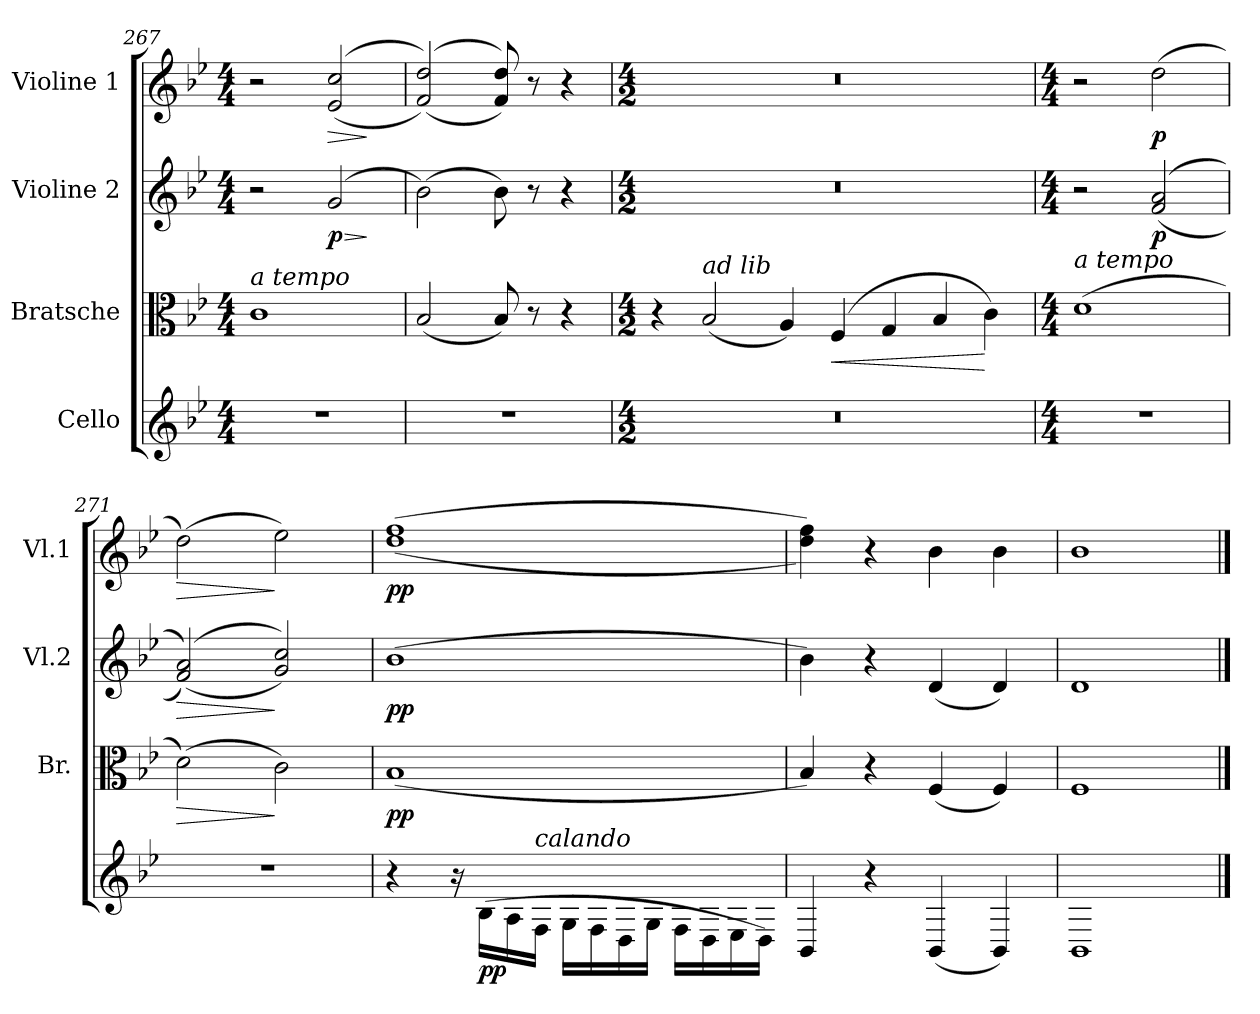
**kern	**dynam	**kern	**dynam	**kern	**dynam	**kern	**dynam
*part4	*part4	*part3	*part3	*part2	*part2	*part1	*part1
*staff4	*staff4	*staff3	*staff3	*staff2	*staff2	*staff1	*staff1
*I"Cello	*	*I"Bratsche	*	*I"Violine 2	*	*I"Violine 1	*
*	*	*I'Br.	*	*I'Vl.2	*	*I'Vl.1	*
*clefG2	*	*clefC3	*	*clefG2	*	*clefG2	*
*k[b-e-]	*	*k[b-e-]	*	*k[b-e-]	*	*k[b-e-]	*
*M4/4	*	*M4/4	*	*M4/4	*	*M4/4	*
=267	=267	=267	=267	=267	=267	=267	=267
!	!	!LO:TX:a:i:t=a tempo	!	!	!	!	!
1r	.	1c	.	2r	.	2r	.
!	!	!	!	!	!LO:HP:b	!	!LO:HP:b
!	!	!	!	!	!LO:DY:n=1:b	!	!
.	.	.	.	(2g/	> p	((2e-/ 2cc/	>
.	.	.	.	.	]	.	]
=268	=268	=268	=268	=268	=268	=268	=268
1r	.	(2B-/	.	(2b-\)	.	((2f/ 2dd/))	.
.	.	8B-/)	.	8b-\)	.	8f/ 8dd/))	.
.	.	8r	.	8r	.	8r	.
.	.	4r	.	4r	.	4r	.
!!LO:LB:g=z
=269	=269	=269	=269	=269	=269	=269	=269
*M4/2	*	*M4/2	*	*M4/2	*	*M4/2	*
0r	.	4r	.	0r	.	0r	.
!	!	!LO:TX:a:i:t=ad lib	!	!	!	!	!
.	.	(2B-/	.	.	.	.	.
.	.	4A/)	.	.	.	.	.
!	!	!	!LO:HP:b	!	!	!	!
.	.	(4F/	<	.	.	.	.
.	.	4G/	.	.	.	.	.
.	.	4B-/	.	.	.	.	.
.	.	4c\)	[	.	.	.	.
!!LO:PB:g=z
=270	=270	=270	=270	=270	=270	=270	=270
*M4/4	*	*M4/4	*	*M4/4	*	*M4/4	*
!	!	!LO:TX:a:i:t=a tempo	!	!	!	!	!
1r	.	(1d	.	2r	.	2r	.
!	!	!	!	!	!LO:DY:b	!	!LO:DY:b
.	.	.	.	((2f/ 2a/	p	(2dd\	p
=271	=271	=271	=271	=271	=271	=271	=271
!	!	!	!LO:HP:b	!	!LO:HP:b	!	!LO:HP:b
1r	.	(2d\)	>	((2f/ 2a/))	>	(2dd\)	>
.	.	2c\)	]	2g/ 2cc/))	]	2ee-\)	]
=272	=272	=272	=272	=272	=272	=272	=272
!	!	!	!LO:DY:b	!	!LO:DY:b	!	!LO:DY:b
4r	.	(1B-	pp	(1b-	pp	((1dd 1ff	pp
16r	.	.	.	.	.	.	.
!	!LO:DY:b	!	!	!	!	!	!
(16B-\LL	pp	.	.	.	.	.	.
16A\	.	.	.	.	.	.	.
!LO:TX:a:i:t=calando	!	!	!	!	!	!	!
16F\JJ	.	.	.	.	.	.	.
16G\LL	.	.	.	.	.	.	.
16F\	.	.	.	.	.	.	.
16D\	.	.	.	.	.	.	.
16G\JJ	.	.	.	.	.	.	.
16F\LL	.	.	.	.	.	.	.
16D\	.	.	.	.	.	.	.
16E-\	.	.	.	.	.	.	.
16D\JJ)	.	.	.	.	.	.	.
=273	=273	=273	=273	=273	=273	=273	=273
4BB-/	.	4B-/)	.	4b-\)	.	4dd\ 4ff\))	.
4r	.	4r	.	4r	.	4r	.
(4BB-/	.	(4F/	.	(4d/	.	4b-\	.
4BB-/)	.	4F/)	.	4d/)	.	4b-\	.
=274	=274	=274	=274	=274	=274	=274	=274
1BB-	.	1F	.	1d	.	1b-	.
==	==	==	==	==	==	==	==
*-	*-	*-	*-	*-	*-	*-	*-
